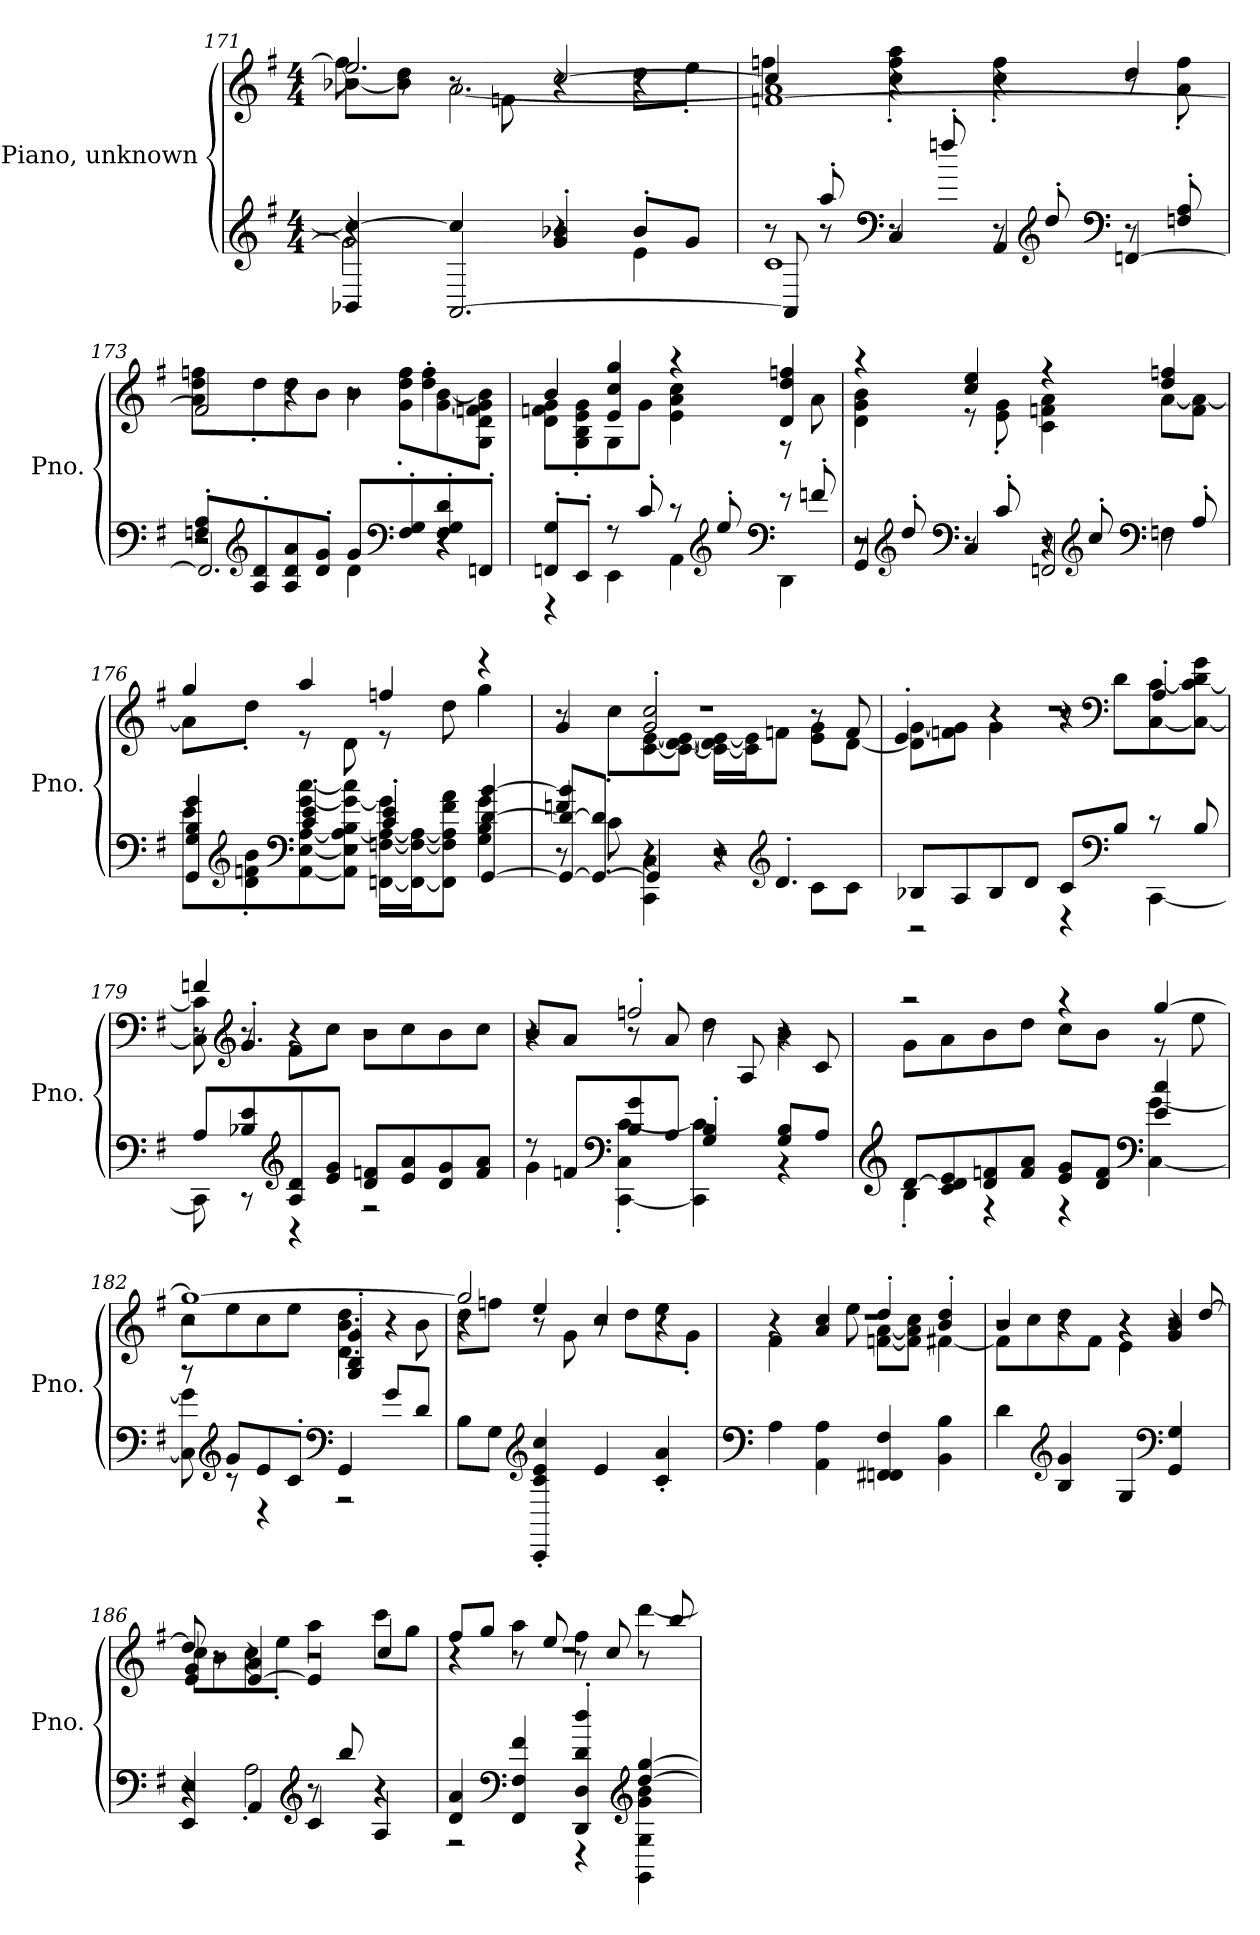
**kern	**kern
*part1	*part1
*staff2	*staff1
*I"Piano, unknown	*
*I'Pno.	*
!!LO:LB:g=z
*clefG2	*clefG2
*k[f#]	*k[f#]
*M4/4	*M4/4
=171	=171
*^	*^
*	*^	*	*^
*	*	*	*	*	*^
4BB-X/ 4cc/_	2g\]	4r	2.ee/	[8b-X\L	2r	8ff\]
.	.	.	.	8b-\] 8dd\J	.	8r
4cc/]	.	[2.AA/	.	8r	.	[2.a\
.	.	.	.	8fn\	.	.
4g/' 4b-X/'	4r	.	.	4r	[2cc/	.
8b-'/L	4e\	.	4r	8dd\L	.	.
8g/J	.	.	.	8ee'\J	.	.
=172	=172	=172	=172	=172	=172	=172
8r	1c	8AA/]	[1fn	4ffn\	4cc/]	1a]
8aa'/	.	8r	.	.	.	.
*clefF4	*	*	*	*	*	*
8r	.	4C/	.	4cc\' 4ff\' 4aa\'	4r	.
8ffn'/	.	.	.	.	.	.
8r	.	4AA/	.	4cc\' 4ff\'	4r	.
*clefG2	*	*	*	*	*	*
8dd'/	.	.	.	.	.	.
*clefF4	*	*	*	*	*	*
8r	.	[4FFn/	.	8r	4dd/	.
8Fn/' 8A/'	.	.	.	8a\' 8ff\'	.	.
*	*	*	*	*	*v	*v
!!LO:LB:g=z
=173	=173	=173	=173	=173	=173
8Fn/' 8A/'L	2r	2.FF/]	2f/]	8dd\ 8ffn\L	4a\
*clefG2	*	*	*	*	*
8A/' 8d/'	.	.	.	8dd'\	.
8A/ 8d/ 8a/	.	.	.	8dd\	4r
8d/' 8g/'J	.	.	.	8b\J	.
8g/L	4d\	.	2r	8r	4b\
*clefF4	*	*	*	*	*
8F/' 8G/'	.	.	.	8g\' 8dd\' 8ff\'L	.
8F/' 8G/' 8d/'	4r	4r	.	[8g\ [8b\	4dd\' 4ff\'
8FFn'/J	.	.	.	8G\ 8d\ 8fn\ 8g\] 8b\]J	.
*	*v	*v	*	*	*
*	*	*	*v	*v
=174	=174	=174	=174
8FFn/' 8G/'L	4r	4b/	8d\ 8fn\ 8g\L
8EE'/J	.	.	8G\' 8B\' 8e\' 8g\'
8r	4EE\	4e/ 4cc/ 4gg/	8G\
8c'/	.	.	8g\J
8r	4AA\	4r	4e\ 4a\ 4cc\
*clefG2	*	*	*
8ee'/	.	.	.
*clefF4	*	*	*
8r	4DD\	4d/ 4dd/ 4ffn/	8r
8fn'/	.	.	8a\
!!LO:PB:g=z	!!
=175	=175	=175	=175
*	*^	*	*
8r	2r	4GG/	4r	4d\ 4g\ 4b\
*clefG2	*	*	*	*
8dd'/	.	.	.	.
*clefF4	*	*	*	*
8r	.	4C/	4cc/ 4ee/	8r
8c'/	.	.	.	8e\' 8g\'
8r	4r	2FFn/	4r	4c\ 4fn\ 4a\
*clefG2	*	*	*	*
8cc'/	.	.	.	.
*clefF4	*	*	*	*
8r	4Fn\	.	4dd/ 4ffn/	[8a\L
8A'/	.	.	.	8f\ 8a\_J
=176	=176	=176	=176	=176
1r	8e\L	4GG/ 4G/ 4B/ 4g/	4gg/	8a\L]
*clefG2	*	*	*	*
.	8d\' 8fn\' 8b\'	.	.	8dd'\J
*clefF4	*	*	*	*
.	[8AA\ [8E\ [8A\ [8g\ [8cc\	4c/' 4e/'	4aa/	8r
.	8AA\] 8E\] 8A\_ 8B\ 8g\_ 8cc\]J	.	.	8d\
.	[16FFn\ [16Fn\ 16A\_ 16g\]LL	4c/' 4e/'	4ffn/	8r
.	16FF\_ 16F\_ 16A\_J	.	.	.
.	8FF\] 8F\] 8A\] 8f\ 8a\J	.	.	8dd\
.	4G\ 4B\ 4g\	[4GG/ [4d/ [4b/	4r	4gg\
!!LO:LB:g=z
=177	=177	=177	=177	=177
*	*	*	*	*^
4fn/	8r	8GG/_ 8d/_ 8b/]L	1r	8r	4g/
.	8c'\	8GG/_ 8d/]J	.	8cc'\L	.
4r	4CC\ 4C\	4GG/]	.	[8c\ [8e\	2g/' 2cc/'
.	.	.	.	8c\_ [8d\ 8e\_J	.
2r	4r	8r	.	16c\_ 16d\] 16e\_LL	.
.	.	.	.	16c\] 16e\]J	.
*clefG2	*	*	*	*	*
.	.	4.d'/	.	8fn\J	.
.	8c\L	.	.	8e\ 8g\L	8r
.	8c\J	.	.	[8d\J	8f/
*	*v	*v	*	*	*
=178	=178	=178	=178	=178
8B-X/L	2r	1r	8d\] [8g\L	4e'/
8A/	.	.	8fn\ 8g\]J	.
8B-/	.	.	4g\	4r
8d/J	.	.	.	.
8c/L	4r	.	8r	4r
*clefF4	*	*clefF4	*	*
8B-/J	.	.	8d\L	.
8r	[4CC\	.	[8C\ [8c\	4A'/
8B-/	.	.	8C\_ 8c\_ 8d\ 8g\J	.
=179	=179	=179	=179	=179
8A/L	8CC\]	8r	8C\] 8c\]	4fn/
*	*	*clefG2	*	*
8B-X/ 8e/	8r	4.g'/	8r	.
*clefG2	*	*	*	*
8A/ 8d/	4r	.	8f\L	4r
8e/ 8g/J	.	.	8cc\J	.
8d/ 8fn/L	2r	2r	8b\L	2r
8e/ 8a/	.	.	8cc\	.
8d/ 8g/	.	.	8b\	.
8f/ 8a/J	.	.	8cc\J	.
!!LO:LB:g=z	!!	!!
=180	=180	=180	=180	=180
8r	4g\	4r	2r	8b/L
8fn/L	.	.	.	8a/J
*clefF4	*	*	*	*
8B/ 8g/	[4CC\' 4C\' [4c\'	2ffn'/	.	8r
8A/J	.	.	.	8a/
4G/' 4B/'	4CC\] 4c\]	.	4dd\	8r
.	.	.	.	8A/
8G/ 8B/L	4r	4r	4b\	8r
8A/J	.	.	.	8c/
*	*	*v	*v	*v
=181	=181	=181
*clefG2	*	*
*	*	*^
[8d/L	4B'\	2r	8g\L
8c/ 8d/] 8e/	.	.	8a\
8d/ 8fn/	4r	.	8b\
8f/ 8a/J	.	.	8dd\J
8e/ 8g/L	4r	4r	8cc\L
8d/ 8f/J	.	.	8b\J
*clefF4	*	*	*
4e/ 4cc/	[4C\ [4g\	[4gg/	8r
.	.	.	8ee\
=182	=182	=182	=182
*	*	*	*^
8r	8C\] 8g\]	1gg_	8cc\L	2r
*clefG2	*	*	*	*
8g/L	8r	.	8ee\	.
8e/	4r	.	8cc\	.
8c'/J	.	.	8ee\J	.
*clefF4	*	*	*	*
4GG/	2r	.	4.d\ 4.b\ 4.dd\	4G/' 4B/' 4g/'
8g/L	.	.	.	4r
8d/J	.	.	8b\	.
*v	*v	*	*	*
!!LO:LB:g=z	!!	!!
=183	=183	=183	=183
8B\L	2gg/]	8dd\L	4r
8G\J	.	8ffn\J	.
*clefG2	*	*	*
4CC/' 4c/' 4e/' 4cc/'	.	8r	4ee/
.	.	8g\	.
4e/	4cc/	8r	2r
.	.	8dd\L	.
4c/' 4a/'	4r	8ee\	.
.	.	8g'\J	.
=184	=184	=184	=184
*clefF4	*	*	*
4A\	1r	4f#\	4r
4AA\ 4A\	.	8r	4a/ 4cc/
.	.	8ee\	.
4FFn/ 4FF#X/ 4F#/	.	[8fn\ [8a\L	4dd'/
.	.	8f\] 8a\] 8cc\J	.
4BB\ 4B\	.	[4f#X\	4b/' 4dd/'
=185	=185	=185	=185
4d\	2r	8f#\L]	4b/
.	.	8cc\	.
*clefG2	*	*	*
4B/ 4g/	.	8dd\	4r
.	.	8f#\J	.
4G/	4r	4e\	4r
*clefF4	*	*	*
4GG/ 4G/	8r	4r	4g/ 4b/
.	[8dd/	.	.
=186	=186	=186	=186
*^	*	*	*
*	*^	*	*	*
2r	4r	4EE/ 4E/	8dd/]	8cc\L	4e/ 4g/
.	.	.	8r	8b\	.
.	2A'\	4AA/	4r	8cc\	[4e/ 4a/
.	.	.	.	8ee'\J	.
*clefG2	*	*	*	*	*
4c/	.	8r	2r	4aa\	4e/]
.	.	8bb/	.	.	.
4r	4r	4A/	.	8ccc\L	4cc/
.	.	.	.	8gg\J	.
*	*v	*v	*	*	*
!!LO:LB:g=z	!!	!!
=187	=187	=187	=187	=187
4d/ 4a/	2r	1r	4r	8ff#/L
.	.	.	.	8gg/J
*clefF4	*	*	*	*
4FF#/ 4F#/ 4f#/	.	.	4aa\	8r
.	.	.	.	8ee/
4DD/' 4D/' 4d/' 4dd/'	4r	.	4ff#\	8r
.	.	.	.	8cc/
*clefG2	*	*	*	*
[4dd/ [4gg/	4GG\ 4G\ 4g\ 4b\	.	[4ddd\	8r
.	.	.	.	8bb/
*v	*v	*	*	*
*	*v	*v	*v
=	=
*-	*-
